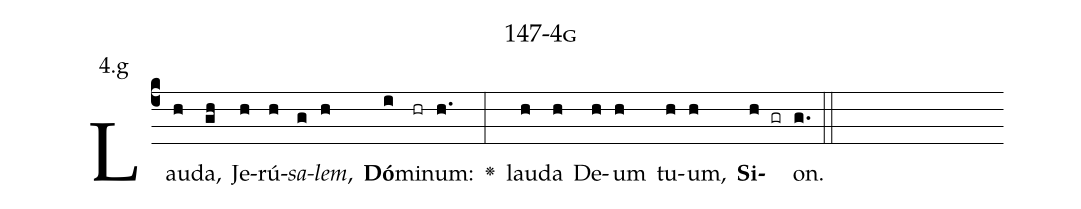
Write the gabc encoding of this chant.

name: 147-4g;
annotation: 4.g;
%%
(c4)Lau(h)da,(gh) Je(h)rú(h)<i>sa</i>(g)<i>lem</i>,(h) <b>Dó</b>(i)mi(hr)num:(h.) <v>\greheightstar</v>(:) lau(h)da(h) De(h)um(h) tu(h)um,(h) <b>Si</b>(h gr)on.(g.) (::)


%E(h) u(h) o(h) u(h) a(h) e.(g.) (::)
